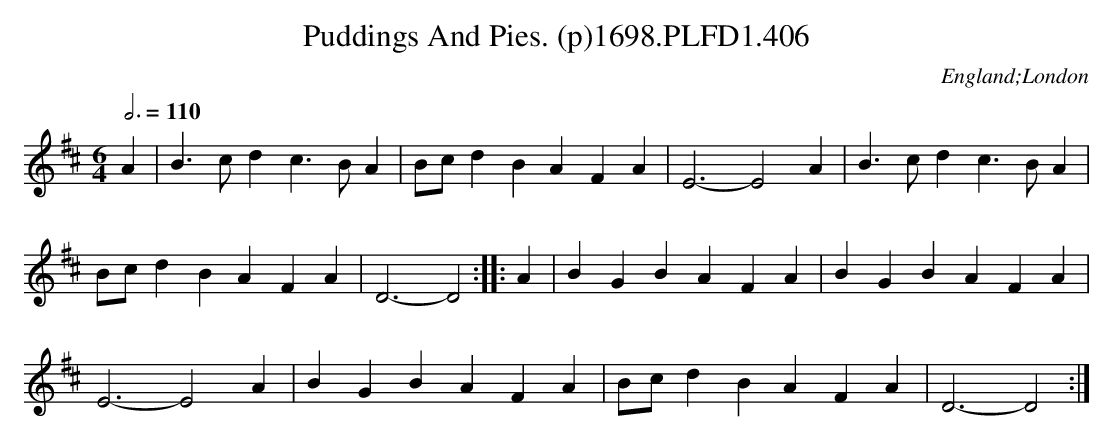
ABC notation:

X:1
T:Puddings And Pies. (p)1698.PLFD1.406
M:6/4
L:1/4
Q:3/4=110
O:England;London
K:D
A|B>cdc>BA|B/c/dBAFA|E3-E2A|B>cdc>BA|
B/c/dBAFA|D3-D2:||:A|BGBAFA|BGBAFA|
E3-E2A|BGBAFA|B/c/dBAFA|D3-D2:|
